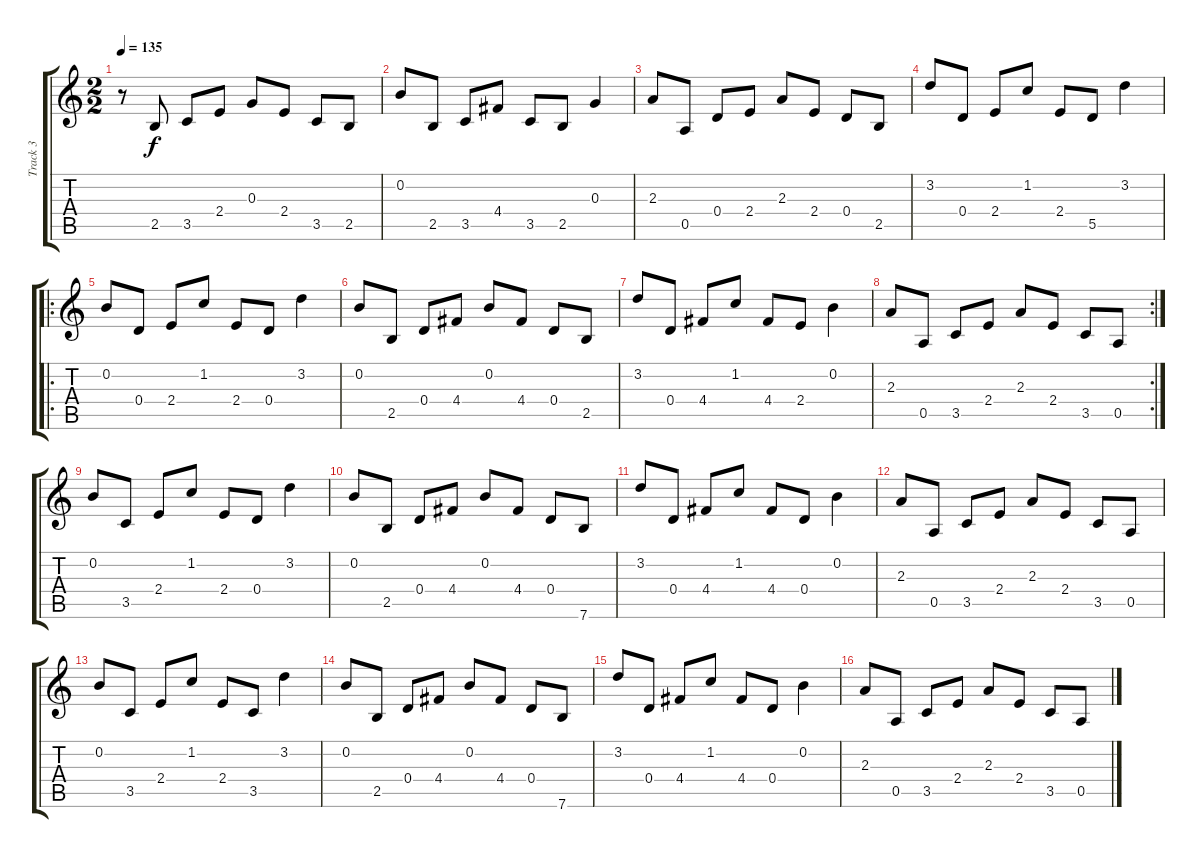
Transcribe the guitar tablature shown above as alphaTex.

\track ("Track 3" "Track 3") {instrument electricguitarjazz}
\staff {score tabs}
\tuning (E4 B3 G3 D3 A2 E2) {hide}
\ts (2 2)
\tempo 135
\clef g2
\ks c
r.8{dy f} 2.5.8 3.5.8 2.4.8 0.3.8 2.4.8 3.5.8 2.5.8 |
0.2.8 2.5.8 3.5.8 4.4.8 3.5.8 2.5.8 0.3.4 |
2.3.8 0.5.8 0.4.8 2.4.8 2.3.8 2.4.8 0.4.8 2.5.8 |
3.2.8 0.4.8 2.4.8 1.2.8 2.4.8 5.5.8 3.2.4 |
\ro
0.2.8 0.4.8 2.4.8 1.2.8 2.4.8 0.4.8 3.2.4 |
0.2.8 2.5.8 0.4.8 4.4.8 0.2.8 4.4.8 0.4.8 2.5.8 |
3.2.8 0.4.8 4.4.8 1.2.8 4.4.8 2.4.8 0.2.4 |
\rc 2
2.3.8 0.5.8 3.5.8 2.4.8 2.3.8 2.4.8 3.5.8 0.5.8 |
0.2.8 3.5.8 2.4.8 1.2.8 2.4.8 0.4.8 3.2.4 |
0.2.8 2.5.8 0.4.8 4.4.8 0.2.8 4.4.8 0.4.8 7.6.8 |
3.2.8 0.4.8 4.4.8 1.2.8 4.4.8 0.4.8 0.2.4 |
2.3.8 0.5.8 3.5.8 2.4.8 2.3.8 2.4.8 3.5.8 0.5.8 |
0.2.8 3.5.8 2.4.8 1.2.8 2.4.8 3.5.8 3.2.4 |
0.2.8 2.5.8 0.4.8 4.4.8 0.2.8 4.4.8 0.4.8 7.6.8 |
3.2.8 0.4.8 4.4.8 1.2.8 4.4.8 0.4.8 0.2.4 |
2.3.8 0.5.8 3.5.8 2.4.8 2.3.8 2.4.8 3.5.8 0.5.8
